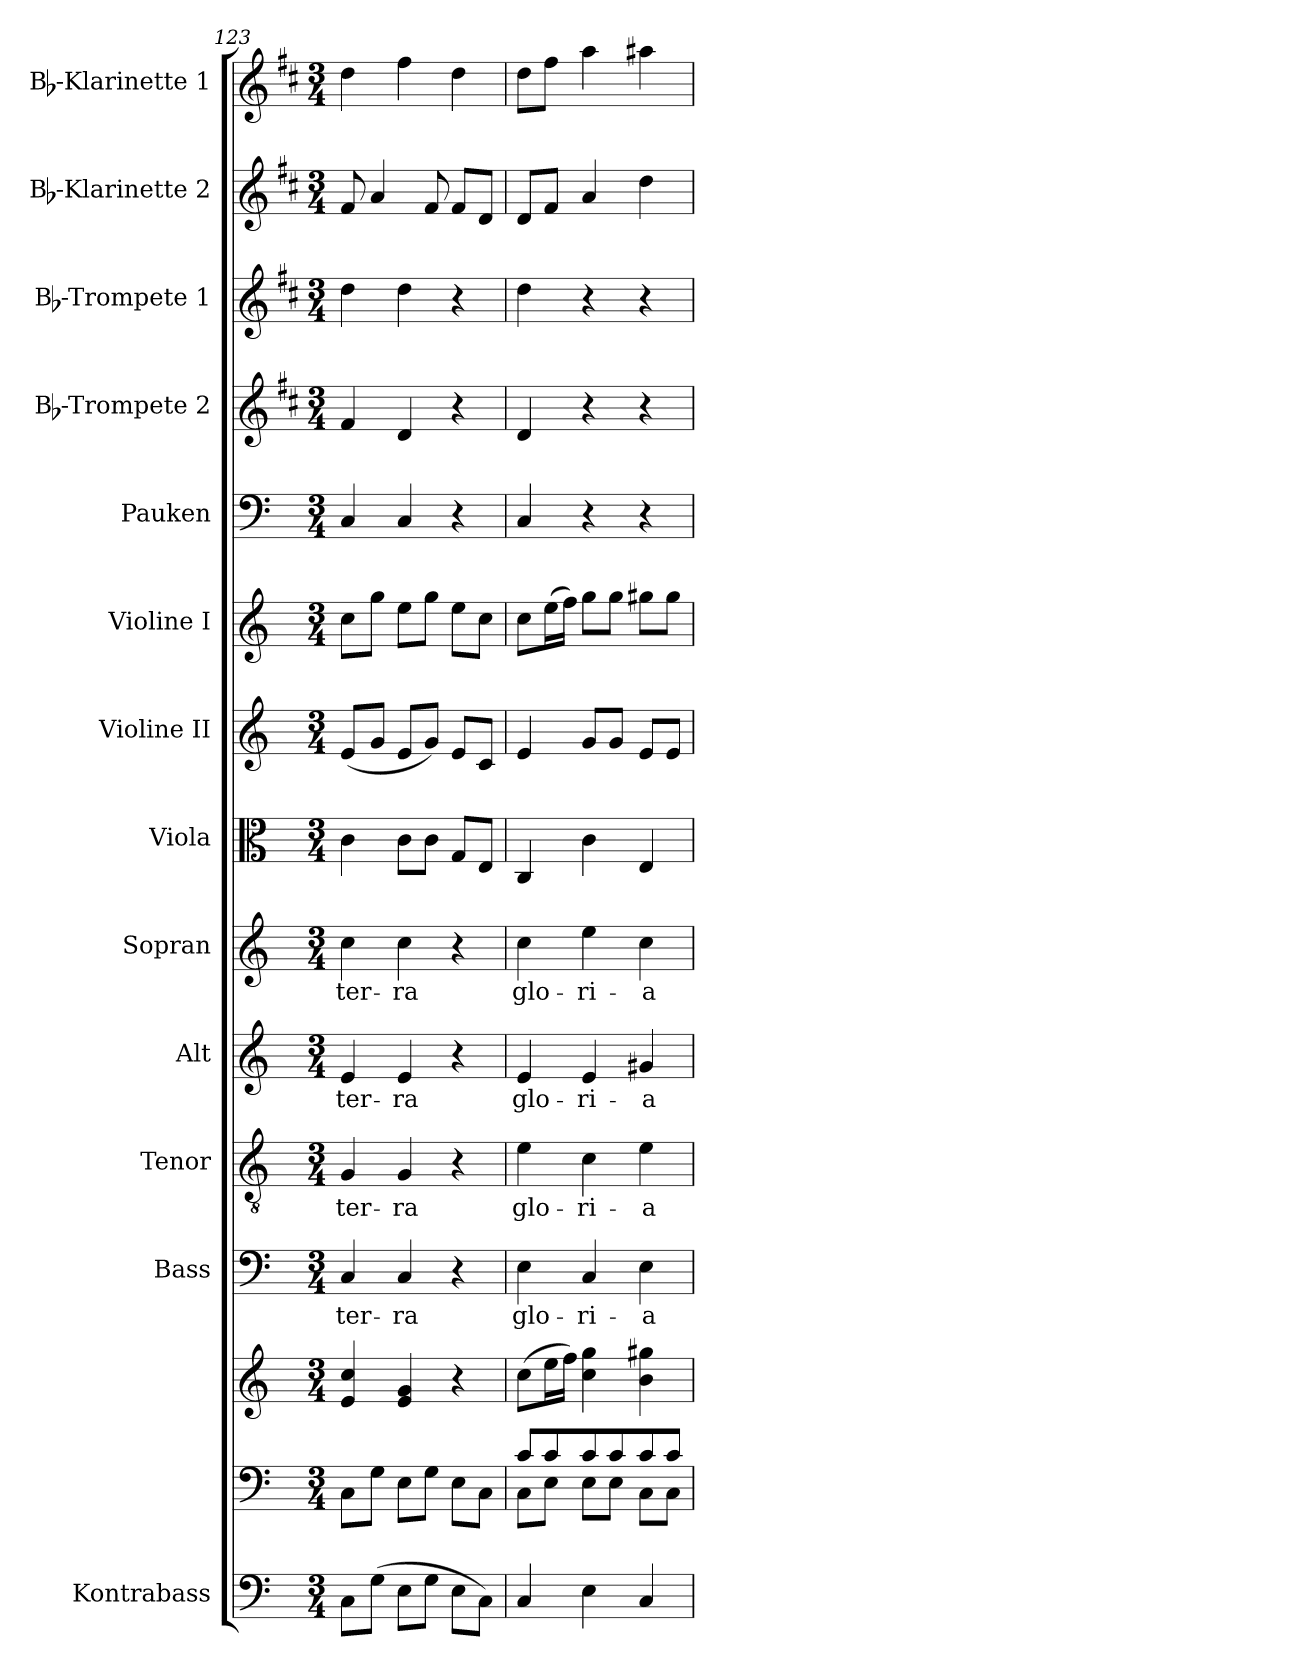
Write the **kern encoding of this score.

**kern	**kern	**kern	**kern	**text	**kern	**text	**kern	**text	**kern	**text	**kern	**kern	**kern	**kern	**kern	**kern	**kern	**kern
*part14	*part13	*part13	*part12	*part12	*part11	*part11	*part10	*part10	*part9	*part9	*part8	*part7	*part6	*part5	*part4	*part3	*part2	*part1
*staff15	*staff14	*staff13	*staff12	*staff12	*staff11	*staff11	*staff10	*staff10	*staff9	*staff9	*staff8	*staff7	*staff6	*staff5	*staff4	*staff3	*staff2	*staff1
*I"Kontrabass	*	*	*I"Bass	*	*I"Tenor	*	*I"Alt	*	*I"Sopran	*	*I"Viola	*I"Violine II	*I"Violine I	*I"Pauken	*I"Bb-Trompete 2	*I"Bb-Trompete 1	*I"Bb-Klarinette 2	*I"Bb-Klarinette 1
*I'Kb.	*	*	*I'B.	*	*I'T.	*	*I'A.	*	*I'S.	*	*I'Vla.	*I'Vl. II	*I'Vl. I	*I'Pk.	*I'Bb Trp. 2	*I'Bb Trp. 1	*I'Bb Kl. 2	*I'Bb Kl. 1
*clefF4	*clefF4	*clefG2	*clefF4	*	*clefGv2	*	*clefG2	*	*clefG2	*	*clefC3	*clefG2	*clefG2	*clefF4	*clefG2	*clefG2	*clefG2	*clefG2
*ITrd7c12	*	*	*	*	*	*	*	*	*	*	*	*	*	*	*ITrd1c2	*ITrd1c2	*ITrd1c2	*ITrd1c2
*k[]	*k[]	*k[]	*k[]	*	*k[]	*	*k[]	*	*k[]	*	*k[]	*k[]	*k[]	*k[]	*k[]	*k[]	*k[]	*k[]
*C:	*C:	*C:	*C:	*	*C:	*	*C:	*	*C:	*	*C:	*C:	*C:	*C:	*C:	*C:	*C:	*C:
*M3/4	*M3/4	*M3/4	*M3/4	*	*M3/4	*	*M3/4	*	*M3/4	*	*M3/4	*M3/4	*M3/4	*M3/4	*M3/4	*M3/4	*M3/4	*M3/4
=123	=123	=123	=123	=123	=123	=123	=123	=123	=123	=123	=123	=123	=123	=123	=123	=123	=123	=123
!	!	!	!	!LO:LY:b	!	!LO:LY:b	!	!LO:LY:b	!	!LO:LY:b	!	!	!	!	!	!	!	!
8CC\L	8C\L	4e/ 4cc/	4C/	ter-	4G/	ter-	4e/	ter-	4cc\	ter-	4c\	(<8e/L	8cc\L	4C/	4e/	4cc\	8e/	4cc\
(>8GG\J	8G\J	.	.	.	.	.	.	.	.	.	.	8g/J	8gg\J	.	.	.	4g/	.
!	!	!	!	!LO:LY:b	!	!LO:LY:b	!	!LO:LY:b	!	!LO:LY:b	!	!	!	!	!	!	!	!
8EE\L	8E\L	4e/ 4g/	4C/	-ra	4G/	-ra	4e/	-ra	4cc\	-ra	8c\L	8e/L	8ee\L	4C/	4c/	4cc\	.	4ee\
8GG\J	8G\J	.	.	.	.	.	.	.	.	.	8c\J	8g/J)	8gg\J	.	.	.	8e/	.
8EE\L	8E\L	4r	4r	.	4r	.	4r	.	4r	.	8G/L	8e/L	8ee\L	4r	4r	4r	8e/L	4cc\
8CC\J)	8C\J	.	.	.	.	.	.	.	.	.	8E/J	8c/J	8cc\J	.	.	.	8c/J	.
!!LO:PB:g=z
=124	=124	=124	=124	=124	=124	=124	=124	=124	=124	=124	=124	=124	=124	=124	=124	=124	=124	=124
*	*^	*	*	*	*	*	*	*	*	*	*	*	*	*	*	*	*	*
!	!	!	!	!	!LO:LY:b	!	!LO:LY:b	!	!LO:LY:b	!	!LO:LY:b	!	!	!	!	!	!	!	!
4CC/	8c/L	8C\L	(>8cc\L	4E\	glo-	4e\	glo-	4e/	glo-	4cc\	glo-	4C/	4e/	8cc\L	4C/	4c/	4cc\	8c/L	8cc\L
.	8c/	8E\J	16ee\L	.	.	.	.	.	.	.	.	.	.	(>16ee\L	.	.	.	8e/J	8ee\J
.	.	.	16ff\JJ)	.	.	.	.	.	.	.	.	.	.	16ff\JJ)	.	.	.	.	.
!	!	!	!	!	!LO:LY:b	!	!LO:LY:b	!	!LO:LY:b	!	!LO:LY:b	!	!	!	!	!	!	!	!
4EE\	8c/	8E\L	4cc\ 4gg\	4C/	-ri-	4c\	-ri-	4e/	-ri-	4ee\	-ri-	4c\	8g/L	8gg\L	4r	4r	4r	4g/	4gg\
.	8c/	8E\J	.	.	.	.	.	.	.	.	.	.	8g/J	8gg\J	.	.	.	.	.
!	!	!	!	!	!LO:LY:b	!	!LO:LY:b	!	!LO:LY:b	!	!LO:LY:b	!	!	!	!	!	!	!	!
4CC/	8c/	8C\L	4b\ 4gg#X\	4E\	-a	4e\	-a	4g#X/	-a	4cc\	-a	4E/	8e/L	8gg#X\L	4r	4r	4r	4cc\	4gg#X\
.	8c/J	8C\J	.	.	.	.	.	.	.	.	.	.	8e/J	8gg#\J	.	.	.	.	.
*	*v	*v	*	*	*	*	*	*	*	*	*	*	*	*	*	*	*	*	*
=	=	=	=	=	=	=	=	=	=	=	=	=	=	=	=	=	=	=
*-	*-	*-	*-	*-	*-	*-	*-	*-	*-	*-	*-	*-	*-	*-	*-	*-	*-	*-
